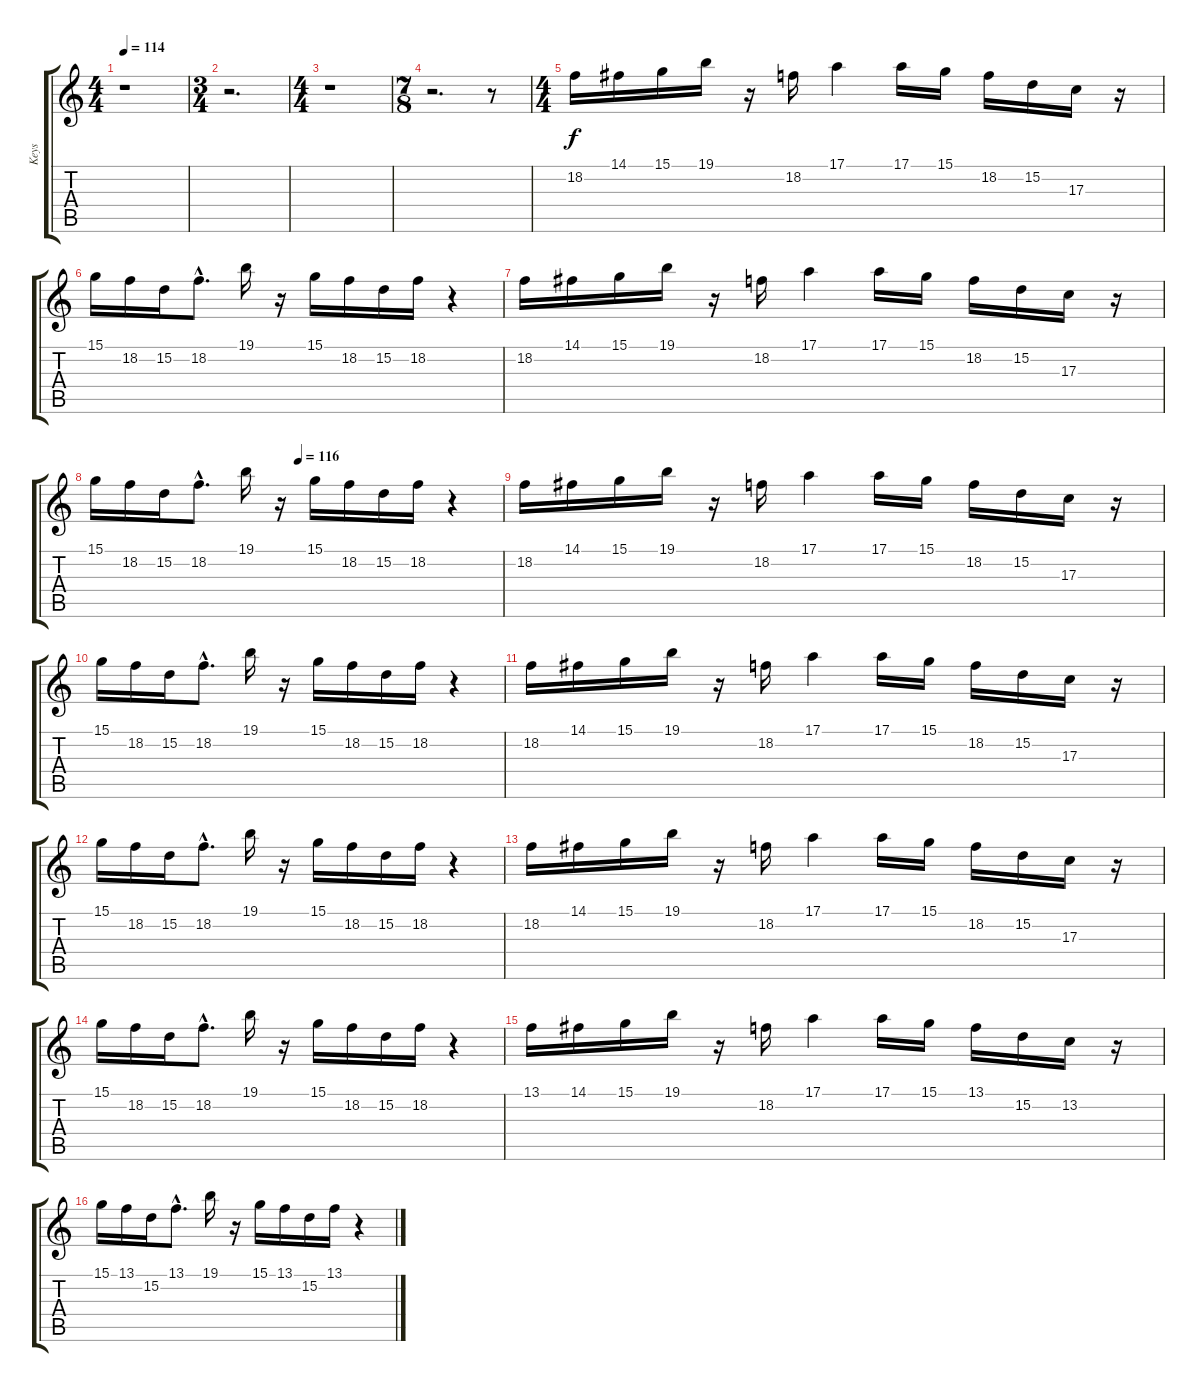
\track ("Keys" "Keys") {instrument rockorgan}
\staff {score tabs}
\tuning (E4 B3 G3 D3 A2 E2) {hide}
\ts (4 4)
\tempo 114
\clef g2
\ks c
r.1{dy f} |
\ts (3 4)
r.2{d} |
\ts (4 4)
r.1 |
\ts (7 8)
r.2{d} r.8 |
\ts (4 4)
18.2.16{balance 8} 14.1.16 15.1.16 19.1.16 r.16 18.2.16 17.1.4 17.1.16 15.1.16 18.2.16 15.2.16 17.3.16 r.16 |
15.1.16 18.2.16 15.2.16 18.2{hac}.8{d} 19.1.16 r.16 15.1.16 18.2.16 15.2.16 18.2.16 r.4 |
18.2.16 14.1.16 15.1.16 19.1.16 r.16 18.2.16 17.1.4 17.1.16 15.1.16 18.2.16 15.2.16 17.3.16 r.16 |
\tempo (116 0.5)
15.1.16 18.2.16 15.2.16 18.2{hac}.8{d} 19.1.16 r.16 15.1.16 18.2.16 15.2.16 18.2.16 r.4 |
18.2.16 14.1.16 15.1.16 19.1.16 r.16 18.2.16 17.1.4 17.1.16 15.1.16 18.2.16 15.2.16 17.3.16 r.16 |
15.1.16 18.2.16 15.2.16 18.2{hac}.8{d} 19.1.16 r.16 15.1.16 18.2.16 15.2.16 18.2.16 r.4 |
18.2.16 14.1.16 15.1.16 19.1.16 r.16 18.2.16 17.1.4 17.1.16 15.1.16 18.2.16 15.2.16 17.3.16 r.16 |
15.1.16 18.2.16 15.2.16 18.2{hac}.8{d} 19.1.16 r.16 15.1.16 18.2.16 15.2.16 18.2.16 r.4 |
18.2.16 14.1.16 15.1.16 19.1.16 r.16 18.2.16 17.1.4 17.1.16 15.1.16 18.2.16 15.2.16 17.3.16 r.16 |
15.1.16 18.2.16 15.2.16 18.2{hac}.8{d} 19.1.16 r.16 15.1.16 18.2.16 15.2.16 18.2.16 r.4 |
13.1.16 14.1.16 15.1.16 19.1.16 r.16 18.2.16 17.1.4 17.1.16 15.1.16 13.1.16 15.2.16 13.2.16 r.16 |
15.1.16 13.1.16 15.2.16 13.1{hac}.8{d} 19.1.16 r.16 15.1.16 13.1.16 15.2.16 13.1.16 r.4
